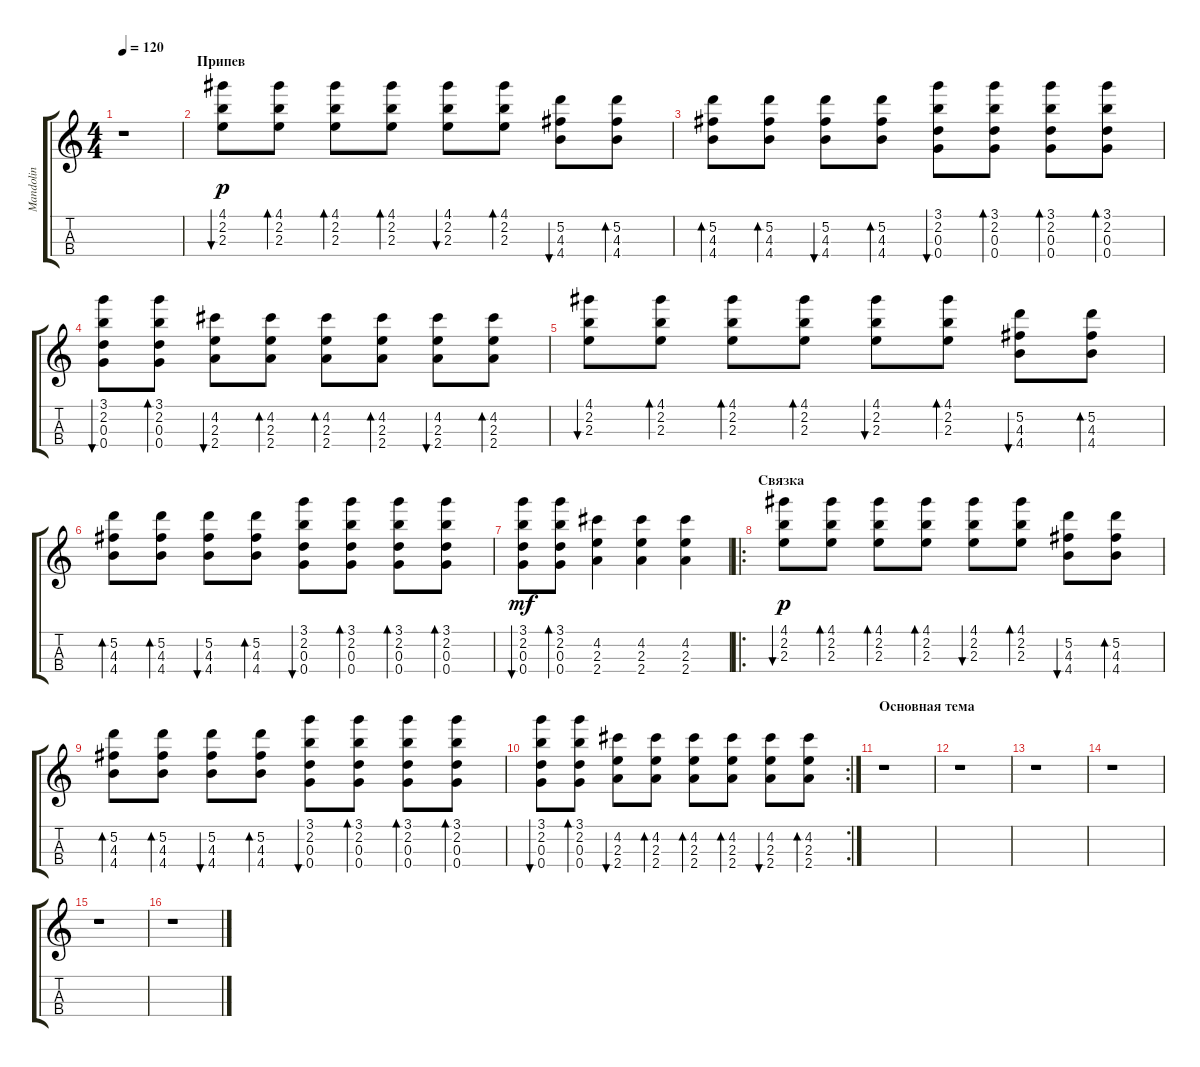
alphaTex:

\track ("Mandolin" "Mandolin") {instrument acousticguitarsteel}
\staff {score tabs}
\tuning (E5 A4 D4 G3) {hide}
\ts (4 4)
\tempo 120
\clef g2
\ks c
r.1{dy mf} |
\section ("" "Припев")
(4.1 2.2 2.3).8{bu 240 dy p} (4.1 2.2 2.3).8{bd 240} (4.1 2.2 2.3).8{bd 240} (4.1 2.2 2.3).8{bd 240} (4.1 2.2 2.3).8{bu 240} (4.1 2.2 2.3).8{bd 240} (5.2 4.3 4.4).8{bu 240} (5.2 4.3 4.4).8{bd 240} |
(5.2 4.3 4.4).8{bd 240} (5.2 4.3 4.4).8{bd 240} (5.2 4.3 4.4).8{bu 240} (5.2 4.3 4.4).8{bd 240} (3.1 2.2 0.3 0.4).8{bu 240} (3.1 2.2 0.3 0.4).8{bd 240} (3.1 2.2 0.3 0.4).8{bd 240} (3.1 2.2 0.3 0.4).8{bd 240} |
(3.1 2.2 0.3 0.4).8{bu 240} (3.1 2.2 0.3 0.4).8{bd 240} (4.2 2.3 2.4).8{bu 240} (4.2 2.3 2.4).8{bd 240} (4.2 2.3 2.4).8{bd 240} (4.2 2.3 2.4).8{bd 240} (4.2 2.3 2.4).8{bu 240} (4.2 2.3 2.4).8{bd 240} |
(4.1 2.2 2.3).8{bu 240} (4.1 2.2 2.3).8{bd 240} (4.1 2.2 2.3).8{bd 240} (4.1 2.2 2.3).8{bd 240} (4.1 2.2 2.3).8{bu 240} (4.1 2.2 2.3).8{bd 240} (5.2 4.3 4.4).8{bu 240} (5.2 4.3 4.4).8{bd 240} |
(5.2 4.3 4.4).8{bd 240} (5.2 4.3 4.4).8{bd 240} (5.2 4.3 4.4).8{bu 240} (5.2 4.3 4.4).8{bd 240} (3.1 2.2 0.3 0.4).8{bu 240} (3.1 2.2 0.3 0.4).8{bd 240} (3.1 2.2 0.3 0.4).8{bd 240} (3.1 2.2 0.3 0.4).8{bd 240} |
(3.1 2.2 0.3 0.4).8{bu 240 dy mf} (3.1 2.2 0.3 0.4).8{bd 240} (4.2 2.3 2.4).4 (4.2 2.3 2.4).4 (4.2 2.3 2.4).4 |
\ro
\section ("" "Связка")
(4.1 2.2 2.3).8{bu 240 dy p} (4.1 2.2 2.3).8{bd 240} (4.1 2.2 2.3).8{bd 240} (4.1 2.2 2.3).8{bd 240} (4.1 2.2 2.3).8{bu 240} (4.1 2.2 2.3).8{bd 240} (5.2 4.3 4.4).8{bu 240} (5.2 4.3 4.4).8{bd 240} |
(5.2 4.3 4.4).8{bd 240} (5.2 4.3 4.4).8{bd 240} (5.2 4.3 4.4).8{bu 240} (5.2 4.3 4.4).8{bd 240} (3.1 2.2 0.3 0.4).8{bu 240} (3.1 2.2 0.3 0.4).8{bd 240} (3.1 2.2 0.3 0.4).8{bd 240} (3.1 2.2 0.3 0.4).8{bd 240} |
\rc 2
(3.1 2.2 0.3 0.4).8{bu 240} (3.1 2.2 0.3 0.4).8{bd 240} (4.2 2.3 2.4).8{bu 240} (4.2 2.3 2.4).8{bd 240} (4.2 2.3 2.4).8{bd 240} (4.2 2.3 2.4).8{bd 240} (4.2 2.3 2.4).8{bu 240} (4.2 2.3 2.4).8{bd 240} |
\section ("" "Основная тема")
r.1 |
r.1 |
r.1 |
r.1 |
r.1 |
r.1
